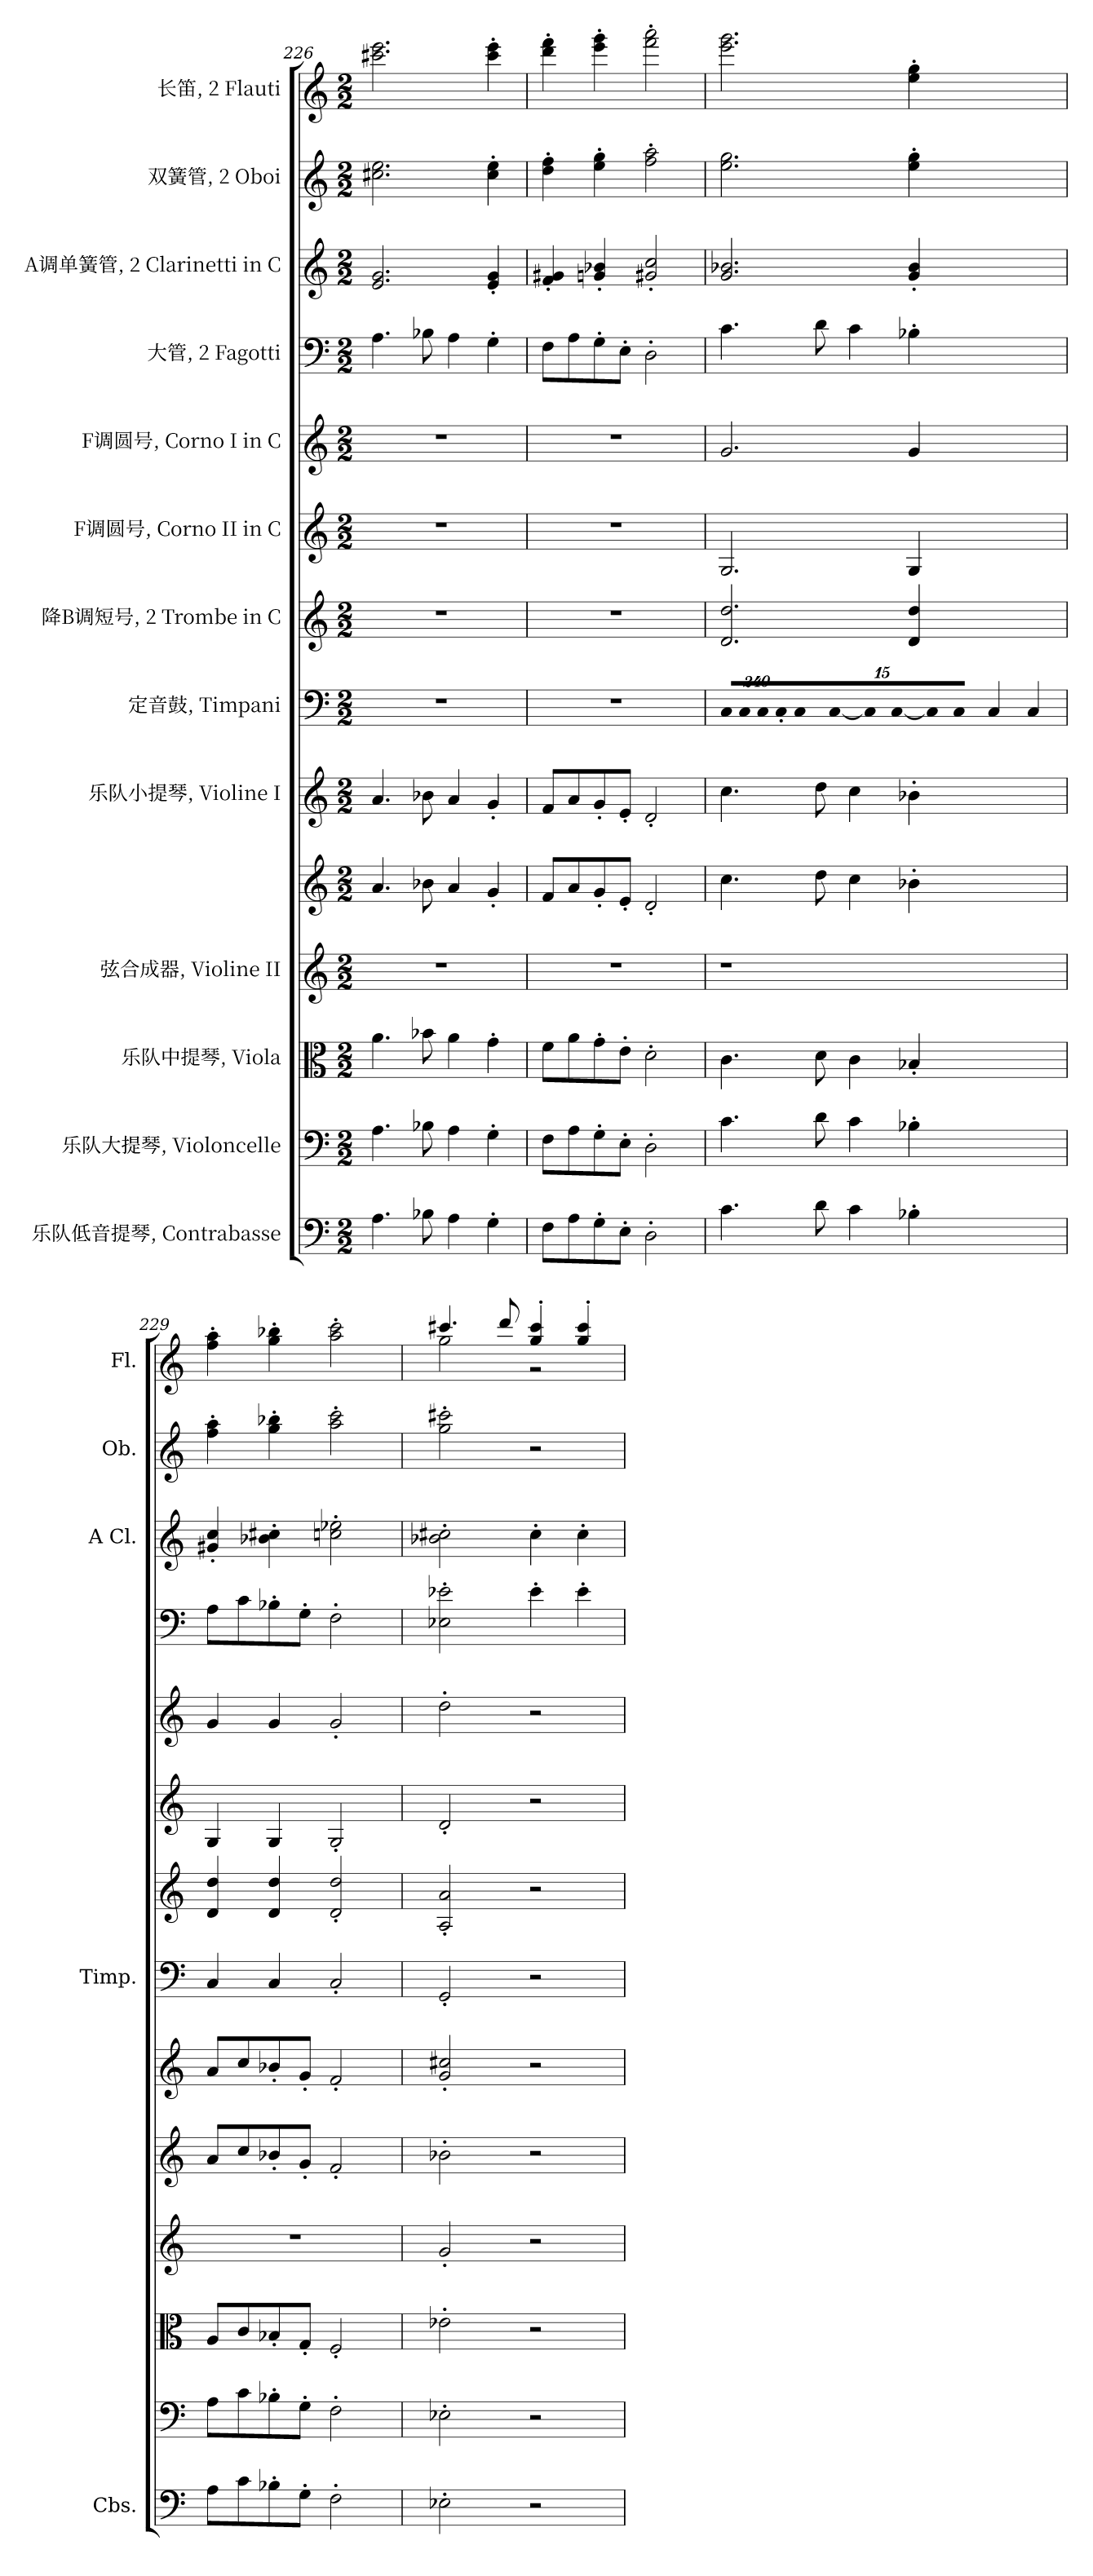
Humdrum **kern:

**kern	**kern	**kern	**kern	**kern	**kern	**kern	**kern	**kern	**kern	**kern	**kern	**kern	**kern
*part13	*part12	*part11	*part10	*part10	*part9	*part8	*part7	*part6	*part5	*part4	*part3	*part2	*part1
*staff14	*staff13	*staff12	*staff11	*staff10	*staff9	*staff8	*staff7	*staff6	*staff5	*staff4	*staff3	*staff2	*staff1
*I"乐队低音提琴, Contrabasse	*I"乐队大提琴, Violoncelle	*I"乐队中提琴, Viola	*I"弦合成器, Violine II	*	*I"乐队小提琴, Violine I	*I"定音鼓, Timpani	*I"降B调短号, 2 Trombe in C	*I"F调圆号, Corno II in C	*I"F调圆号, Corno I in C	*I"大管, 2 Fagotti	*I"A调单簧管, 2 Clarinetti in C	*I"双簧管, 2 Oboi	*I"长笛, 2 Flauti
*I'Cbs.	*	*	*	*	*	*I'Timp.	*	*	*	*	*I'A Cl.	*I'Ob.	*I'Fl.
*clefF4	*clefF4	*clefC3	*clefG2	*clefG2	*clefG2	*clefF4	*clefG2	*clefG2	*clefG2	*clefF4	*clefG2	*clefG2	*clefG2
*ITrd7c12	*	*	*	*	*	*	*ITrd1c2	*ITrd4c7	*ITrd4c7	*	*ITrd2c3	*	*
*k[]	*k[]	*k[]	*k[]	*k[]	*k[]	*k[]	*k[b-e-]	*k[b-]	*k[b-]	*k[]	*k[f#c#g#]	*k[]	*k[]
*M2/2	*M2/2	*M2/2	*M2/2	*M2/2	*M2/2	*M2/2	*M2/2	*M2/2	*M2/2	*M2/2	*M2/2	*M2/2	*M2/2
*MM247	*MM247	*MM247	*MM247	*MM247	*MM247	*MM247	*MM247	*MM247	*MM247	*MM247	*MM247	*MM247	*MM247
=226	=226	=226	=226	=226	=226	=226	=226	=226	=226	=226	=226	=226	=226
4.AA\	4.A\	4.a\	1r	4.a/	4.a/	1r	1r	1r	1r	4.A\	2.c#/ 2.e/	2.cc#X\ 2.ee\	2.ccc#X\ 2.eee\
8BB-X\	8B-X\	8b-X\	.	8b-X\	8b-X\	.	.	.	.	8B-X\	.	.	.
4AA\	4A\	4a\	.	4a/	4a/	.	.	.	.	4A\	.	.	.
4GG'\	4G'\	4g'\	.	4g'/	4g'/	.	.	.	.	4G'\	4c#/' 4e/'	4cc#\' 4ee\'	4ccc#\' 4eee\'
!!LO:PB:g=z
=227	=227	=227	=227	=227	=227	=227	=227	=227	=227	=227	=227	=227	=227
*	*	*	*	*	*	*	*	*	*	*	*	*	*MM247
8FF\L	8F\L	8f\L	1r	8f/L	8f/L	1r	1r	1r	1r	8F\L	4d/' 4e#X/'	4dd\' 4ff\'	4ddd\' 4fff\'
8AA\	8A\	8a\	.	8a/	8a/	.	.	.	.	8A\	.	.	.
8GG'\	8G'\	8g'\	.	8g'/	8g'/	.	.	.	.	8G'\	4en/' 4gn/'	4ee\' 4gg\'	4eee\' 4ggg\'
8EE'\J	8E'\J	8e'\J	.	8e'/J	8e'/J	.	.	.	.	8E'\J	.	.	.
*	*	*	*	*	*	*	*	*	*	*	*	*	*MM262
2DD'\	2D'\	2d'\	.	2d'/	2d'/	.	.	.	.	2D'\	2e#X/' 2a/'	2ff\' 2aa\'	2fff\' 2aaa\'
=228	=228	=228	=228	=228	=228	=228	=228	=228	=228	=228	=228	=228	=228
*	*	*	*	*	*	*Xbrackettup	*	*	*	*	*	*	*
*	*	*	*	*	*	*	*	*	*	*	*	*	*MM247
!	!	!	!	!	!	!LO:N:vis=16	!	!	!	!	!	!	!
4.C\	4.c\	4.c\	1r	4.cc\	4.cc\	1920%137C/LL	2.c/ 2.cc/	2.C/	2.c/	4.c\	2.e/ 2.gn/	2.ee\ 2.gg\	2.eee\ 2.ggg\
!	!	!	!	!	!	!LO:N:vis=16	!	!	!	!	!	!	!
.	.	.	.	.	.	1920%137C/	.	.	.	.	.	.	.
!	!	!	!	!	!	!LO:N:vis=16	!	!	!	!	!	!	!
.	.	.	.	.	.	1920%137C/	.	.	.	.	.	.	.
!	!	!	!	!	!	!LO:N:vis=16	!	!	!	!	!	!	!
.	.	.	.	.	.	1920%137C'/	.	.	.	.	.	.	.
.	.	.	.	.	.	1920ryy	.	.	.	.	.	.	.
!	!	!	!	!	!	!LO:N:vis=32	!	!	!	!	!	!	!
.	.	.	.	.	.	640%23C/L	.	.	.	.	.	.	.
!	!	!	!	!	!	!LO:N:vis=32	!	!	!	!	!	!	!
.	.	.	.	.	.	[640%23C/	.	.	.	.	.	.	.
!	!	!	!	!	!	!LO:N:vis=32	!	!	!	!	!	!	!
.	.	.	.	.	.	640%23C/]	.	.	.	.	.	.	.
8D\	8d\	8d\	.	8dd\	8dd\	.	.	.	.	8d\	.	.	.
!	!	!	!	!	!	!LO:N:vis=32	!	!	!	!	!	!	!
.	.	.	.	.	.	[640%23C/	.	.	.	.	.	.	.
!	!	!	!	!	!	!LO:N:vis=32	!	!	!	!	!	!	!
.	.	.	.	.	.	640%23C/]	.	.	.	.	.	.	.
!	!	!	!	!	!	!LO:N:vis=32	!	!	!	!	!	!	!
.	.	.	.	.	.	640%23C/JJJ	.	.	.	.	.	.	.
4C\	4c\	4c\	.	4cc\	4cc\	.	.	.	.	4c\	.	.	.
.	.	.	.	.	.	4C/	.	.	.	.	.	.	.
4BB-X'\	4B-X'\	4B-X'/	.	4b-X'\	4b-X'\	.	4c/ 4cc/	4C/	4c/	4B-X'\	4e/' 4g/'	4ee\' 4gg\'	4ee\' 4gg\'
.	.	.	.	.	.	4C/	.	.	.	.	.	.	.
640ryy	640ryy	640ryy	640ryy	640ryy	640ryy	.	640ryy	640ryy	640ryy	640ryy	640ryy	640ryy	640ryy
=229	=229	=229	=229	=229	=229	=229	=229	=229	=229	=229	=229	=229	=229
*	*	*	*	*	*	*	*	*	*	*	*	*	*MM247
8AA\L	8A\L	8A/L	1r	8a/L	8a/L	4C/	4c/ 4cc/	4C/	4c/	8A\L	4e#X/' 4a/'	4ff\' 4aa\'	4ff\' 4aa\'
8C\	8c\	8c/	.	8cc/	8cc/	.	.	.	.	8c\	.	.	.
8BB-X'\	8B-X'\	8B-X'/	.	8b-X'/	8b-X'/	4C/	4c/ 4cc/	4C/	4c/	8B-X'\	4gn\' 4a#X\'	4gg\' 4bb-X\'	4gg\' 4bb-X\'
8GG'\J	8G'\J	8G'/J	.	8g'/J	8g'/J	.	.	.	.	8G'\J	.	.	.
*	*	*	*	*	*	*	*	*	*	*	*	*	*MM262
2FF'\	2F'\	2F'/	.	2f'/	2f'/	2C'/	2c/' 2cc/'	2C'/	2c'/	2F'\	2an\' 2ccn\'	2aa\' 2ccc\'	2aa\' 2ccc\'
=230	=230	=230	=230	=230	=230	=230	=230	=230	=230	=230	=230	=230	=230
*	*	*	*	*	*	*	*	*	*	*	*	*	*MM208
*	*	*	*	*	*	*	*	*	*	*	*	*	*^
2EE-X'\	2E-X'\	2e-X'\	2g'/	2b-X'\	2g/' 2cc#X/'	2GG'/	2G/' 2g/'	2G'/	2g'\	2E-X\' 2e-X\'	2gn\' 2a#X\'	2gg\' 2ccc#X\'	4.ccc#X/	2gg\
.	.	.	.	.	.	.	.	.	.	.	.	.	8ddd/	.
*	*	*	*	*	*	*	*	*	*	*	*	*	*MM252	*
2r	2r	2r	2r	2r	2r	2r	2r	2r	2r	4e-'\	4a#'\	2r	4gg/' 4ccc#/'	2r
.	.	.	.	.	.	.	.	.	.	4e-'\	4a#'\	.	4gg/' 4ccc#/'	.
*	*	*	*	*	*	*	*	*	*	*	*	*	*v	*v
=	=	=	=	=	=	=	=	=	=	=	=	=	=
*-	*-	*-	*-	*-	*-	*-	*-	*-	*-	*-	*-	*-	*-
